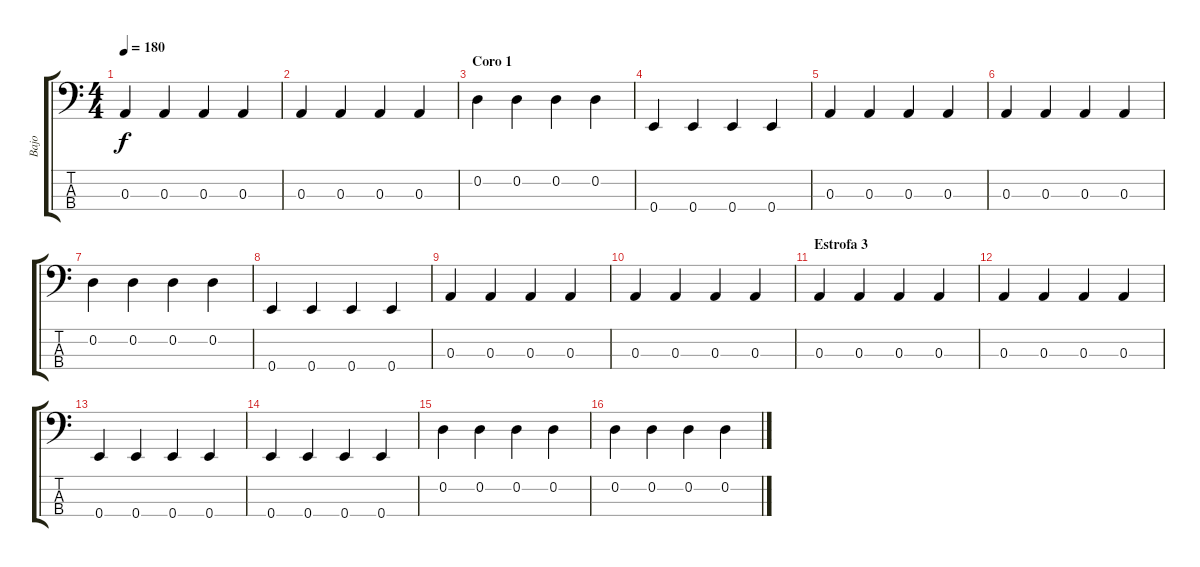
\track ("Bajo" "Bajo") {instrument electricbasspick}
\staff {score tabs}
\tuning (G2 D2 A1 E1) {hide}
\ts (4 4)
\tempo 180
\clef f4
\ks c
0.3.4{dy f} 0.3.4 0.3.4 0.3.4 |
0.3.4 0.3.4 0.3.4 0.3.4 |
\section ("" "Coro 1")
0.2.4 0.2.4 0.2.4 0.2.4 |
0.4.4 0.4.4 0.4.4 0.4.4 |
0.3.4 0.3.4 0.3.4 0.3.4 |
0.3.4 0.3.4 0.3.4 0.3.4 |
0.2.4 0.2.4 0.2.4 0.2.4 |
0.4.4 0.4.4 0.4.4 0.4.4 |
0.3.4 0.3.4 0.3.4 0.3.4 |
0.3.4 0.3.4 0.3.4 0.3.4 |
\section ("" "Estrofa 3")
0.3.4 0.3.4 0.3.4 0.3.4 |
0.3.4 0.3.4 0.3.4 0.3.4 |
0.4.4 0.4.4 0.4.4 0.4.4 |
0.4.4 0.4.4 0.4.4 0.4.4 |
0.2.4 0.2.4 0.2.4 0.2.4 |
0.2.4 0.2.4 0.2.4 0.2.4
